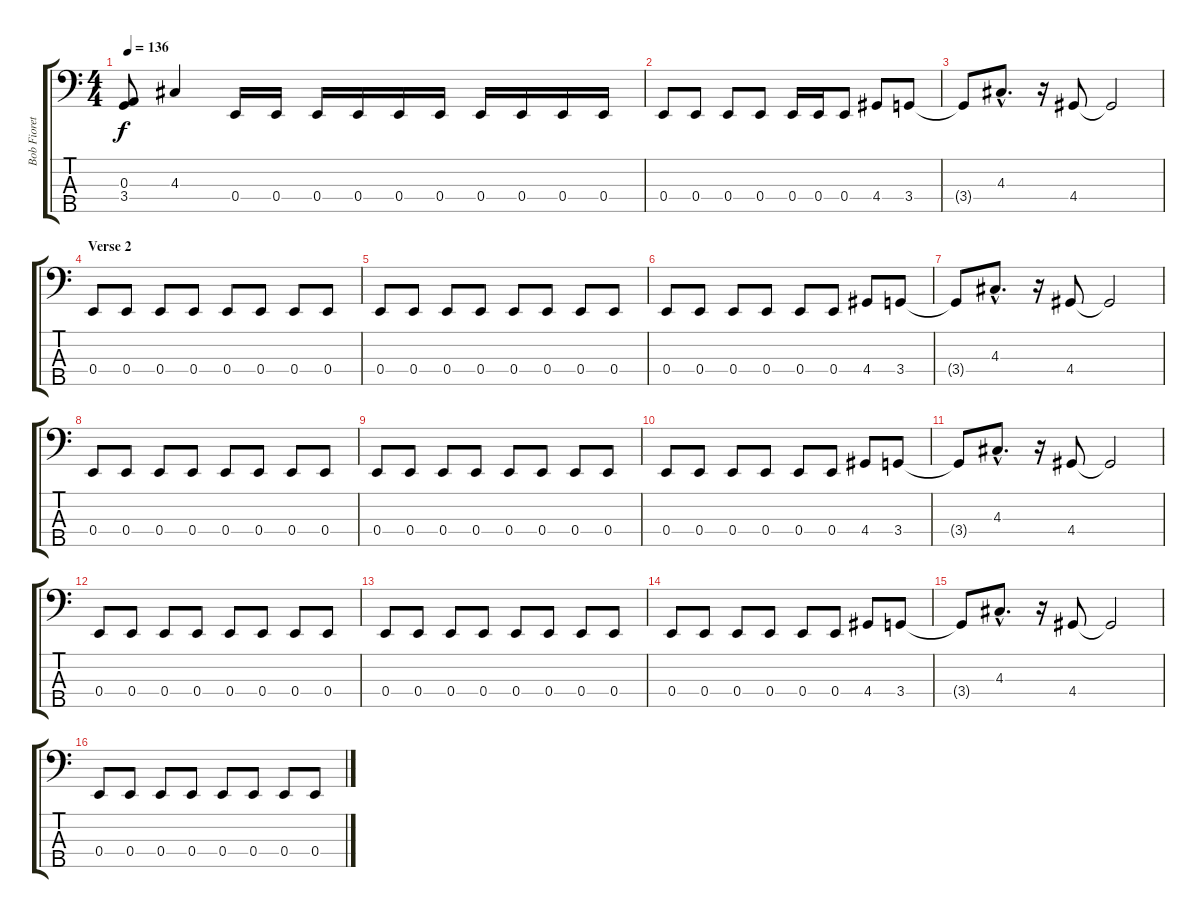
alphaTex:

\track ("Bob Fioretti" "Bob Fioret") {instrument electricbasspick}
\staff {score tabs}
\tuning (G2 D2 A1 E1 B0) {hide}
\ts (4 4)
\tempo 136
\clef f4
\ks c
(0.3 3.4{t}).8{dy f} 4.3.4 0.4.16 0.4.16 0.4.16 0.4.16 0.4.16 0.4.16 0.4.16 0.4.16 0.4.16 0.4.16 |
0.4.8 0.4.8 0.4.8 0.4.8 0.4.16 0.4.16 0.4.8 4.4.8 3.4.8 |
3.4{t}.8 4.3{hac}.8{d} r.16 4.4.8 4.4{t}.2 |
\section ("" "Verse 2")
0.4.8 0.4.8 0.4.8 0.4.8 0.4.8 0.4.8 0.4.8 0.4.8 |
0.4.8 0.4.8 0.4.8 0.4.8 0.4.8 0.4.8 0.4.8 0.4.8 |
0.4.8 0.4.8 0.4.8 0.4.8 0.4.8 0.4.8 4.4.8 3.4.8 |
3.4{t}.8 4.3{hac}.8{d} r.16 4.4.8 4.4{t}.2 |
0.4.8 0.4.8 0.4.8 0.4.8 0.4.8 0.4.8 0.4.8 0.4.8 |
0.4.8 0.4.8 0.4.8 0.4.8 0.4.8 0.4.8 0.4.8 0.4.8 |
0.4.8 0.4.8 0.4.8 0.4.8 0.4.8 0.4.8 4.4.8 3.4.8 |
3.4{t}.8 4.3{hac}.8{d} r.16 4.4.8 4.4{t}.2 |
0.4.8 0.4.8 0.4.8 0.4.8 0.4.8 0.4.8 0.4.8 0.4.8 |
0.4.8 0.4.8 0.4.8 0.4.8 0.4.8 0.4.8 0.4.8 0.4.8 |
0.4.8 0.4.8 0.4.8 0.4.8 0.4.8 0.4.8 4.4.8 3.4.8 |
3.4{t}.8 4.3{hac}.8{d} r.16 4.4.8 4.4{t}.2 |
0.4.8 0.4.8 0.4.8 0.4.8 0.4.8 0.4.8 0.4.8 0.4.8
